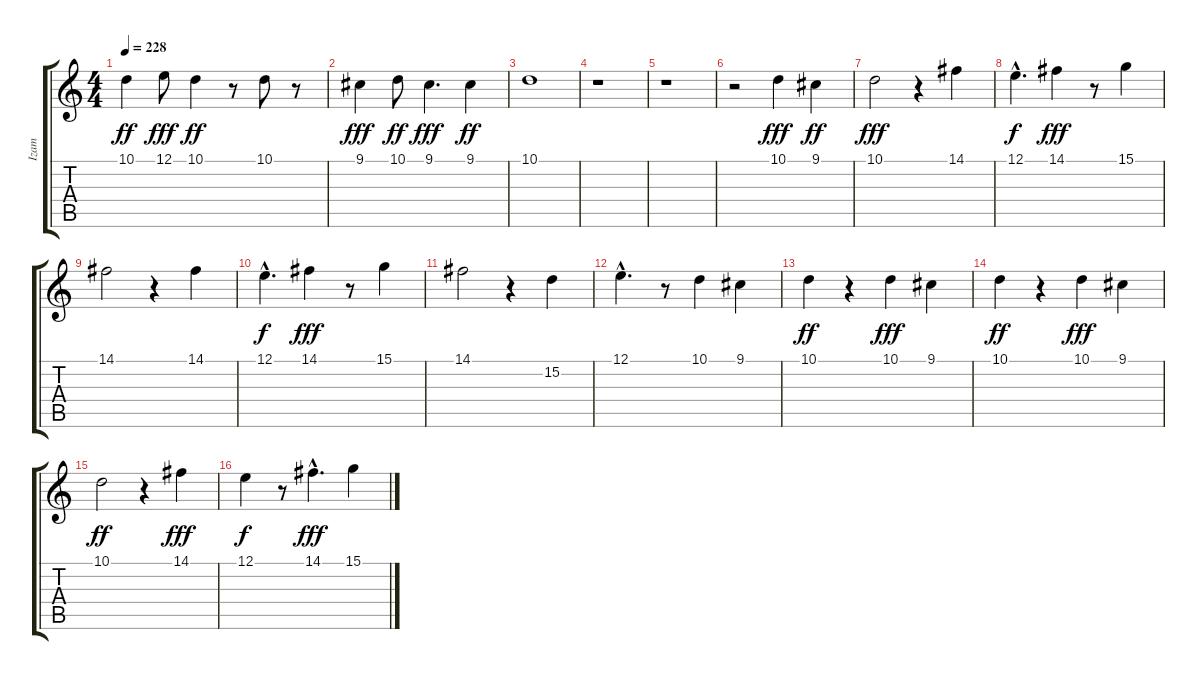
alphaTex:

\track ("Izam" "Izam") {instrument oboe}
\staff {score tabs}
\tuning (E4 B3 G3 D3 A2 E2) {hide}
\ts (4 4)
\tempo 228
\clef g2
\ks c
10.1.4{dy ff} 12.1.8{dy fff} 10.1.4{dy ff} r.8 10.1.8 r.8 |
9.1.4{dy fff} 10.1.8{dy ff} 9.1.4{d dy fff} 9.1.4{dy ff} |
10.1.1 |
r.1 |
r.1 |
r.2 10.1.4{dy fff} 9.1.4{dy ff} |
10.1.2{dy fff} r.4 14.1.4 |
12.1{hac}.4{d dy f} 14.1.4{dy fff} r.8 15.1.4 |
14.1.2 r.4 14.1.4 |
12.1{hac}.4{d dy f} 14.1.4{dy fff} r.8 15.1.4 |
14.1.2 r.4 15.2.4 |
12.1{hac}.4{d} r.8 10.1.4 9.1.4 |
10.1.4{dy ff} r.4 10.1.4{dy fff} 9.1.4 |
10.1.4{dy ff} r.4 10.1.4{dy fff} 9.1.4 |
10.1.2{dy ff} r.4 14.1.4{dy fff} |
12.1.4{dy f} r.8 14.1{hac}.4{d dy fff} 15.1.4
